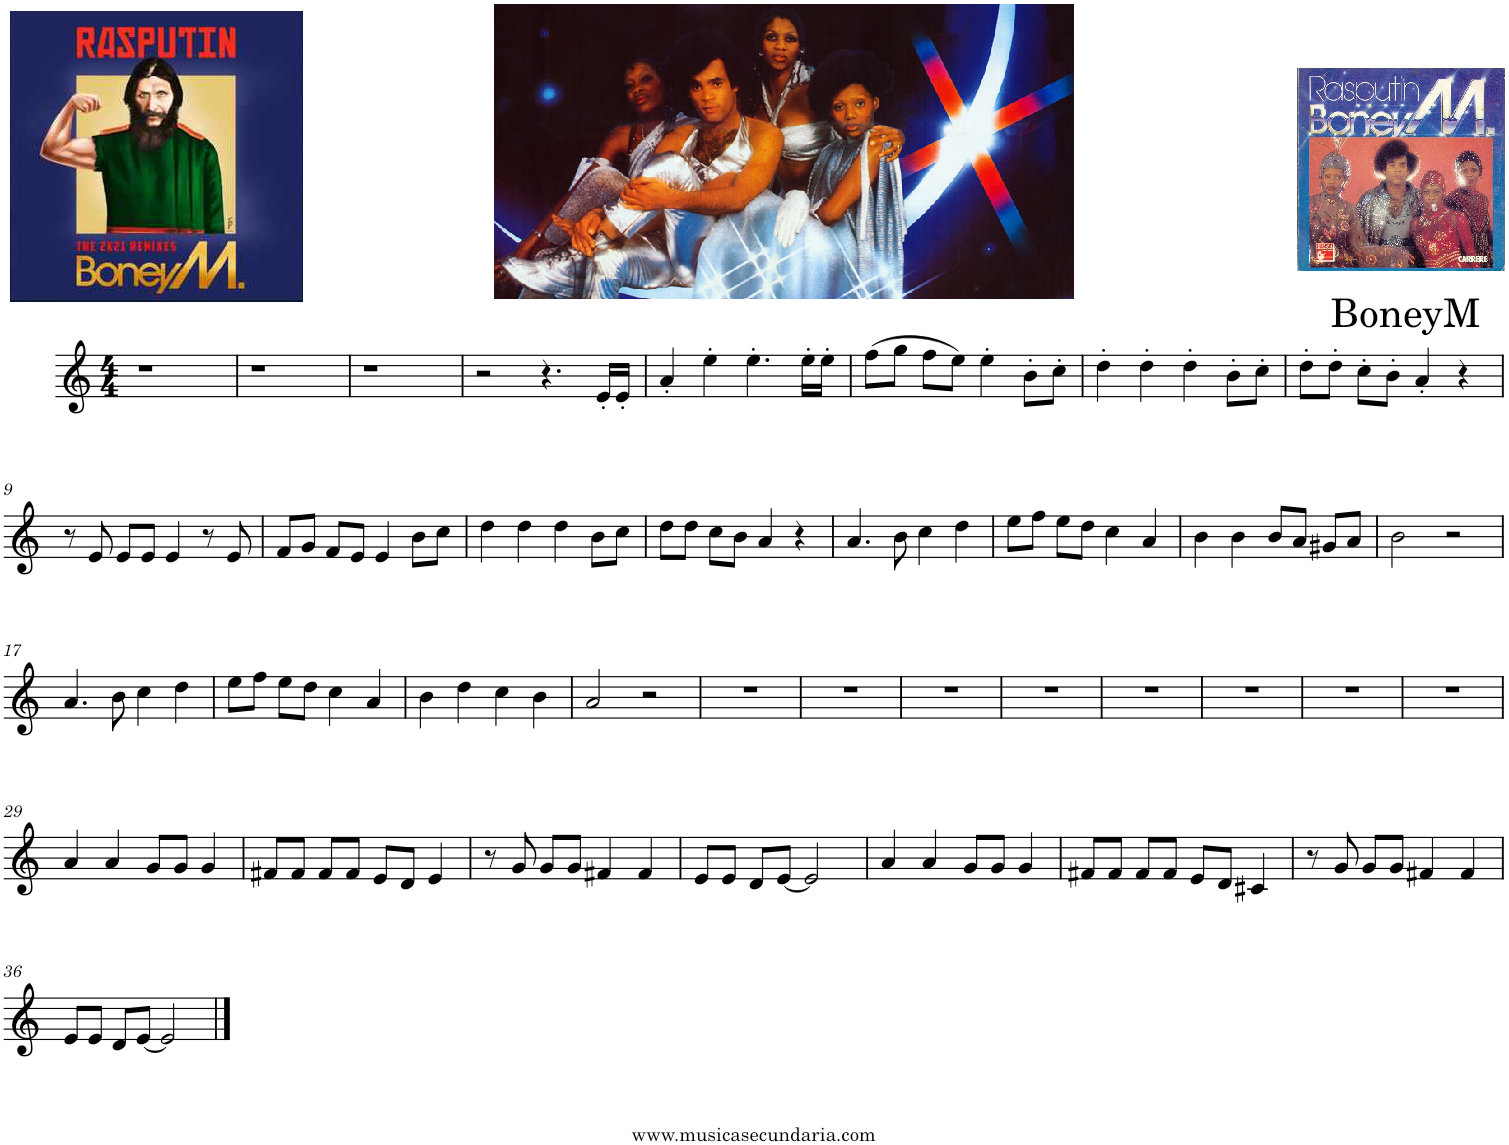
**kern
*part1
*staff1
*I"Flute
*I'Fl.
*clefG2
*k[]
*M4/4
=1
1r
=2
1r
=3
1r
=4
2r
4.r
16e'/LL
16e'/JJ
=5
4a'/
4ee'\
4.ee'\
16ee'\LL
16ee'\JJ
=6
(8ff\L
8gg\J
8ff\L
8ee\J)
4ee'\
8b'\L
8cc'\J
=7
4dd'\
4dd'\
4dd'\
8b'\L
8cc'\J
=8
8dd'\L
8dd'\J
8cc'\L
8b'\J
4a'/
4r
!!LO:LB:g=z
=9
8r
8e/
8e/L
8e/J
4e/
8r
8e/
=10
8f/L
8g/J
8f/L
8e/J
4e/
8b\L
8cc\J
=11
4dd\
4dd\
4dd\
8b\L
8cc\J
=12
8dd\L
8dd\J
8cc\L
8b\J
4a/
4r
=13
4.a/
8b\
4cc\
4dd\
=14
8ee\L
8ff\J
8ee\L
8dd\J
4cc\
4a/
=15
4b\
4b\
8b/L
8a/J
8g#X/L
8a/J
=16
2b\
2r
!!LO:LB:g=z
=17
4.a/
8b\
4cc\
4dd\
=18
8ee\L
8ff\J
8ee\L
8dd\J
4cc\
4a/
=19
4b\
4dd\
4cc\
4b\
=20
2a/
2r
=21
1r
=22
1r
=23
1r
=24
1r
=25
1r
=26
1r
=27
1r
=28
1r
!!LO:LB:g=z
=29
4a/
4a/
8g/L
8g/J
4g/
=30
8f#X/L
8f#/J
8f#/L
8f#/J
8e/L
8d/J
4e/
=31
8r
8g/
8g/L
8g/J
4f#X/
4f#/
=32
8e/L
8e/J
8d/L
[8e/J
2e/]
=33
4a/
4a/
8g/L
8g/J
4g/
=34
8f#X/L
8f#/J
8f#/L
8f#/J
8e/L
8d/J
4c#X/
=35
8r
8g/
8g/L
8g/J
4f#X/
4f#/
!!LO:LB:g=z
=36
8e/L
8e/J
8d/L
[8e/J
2e/]
==
*-
